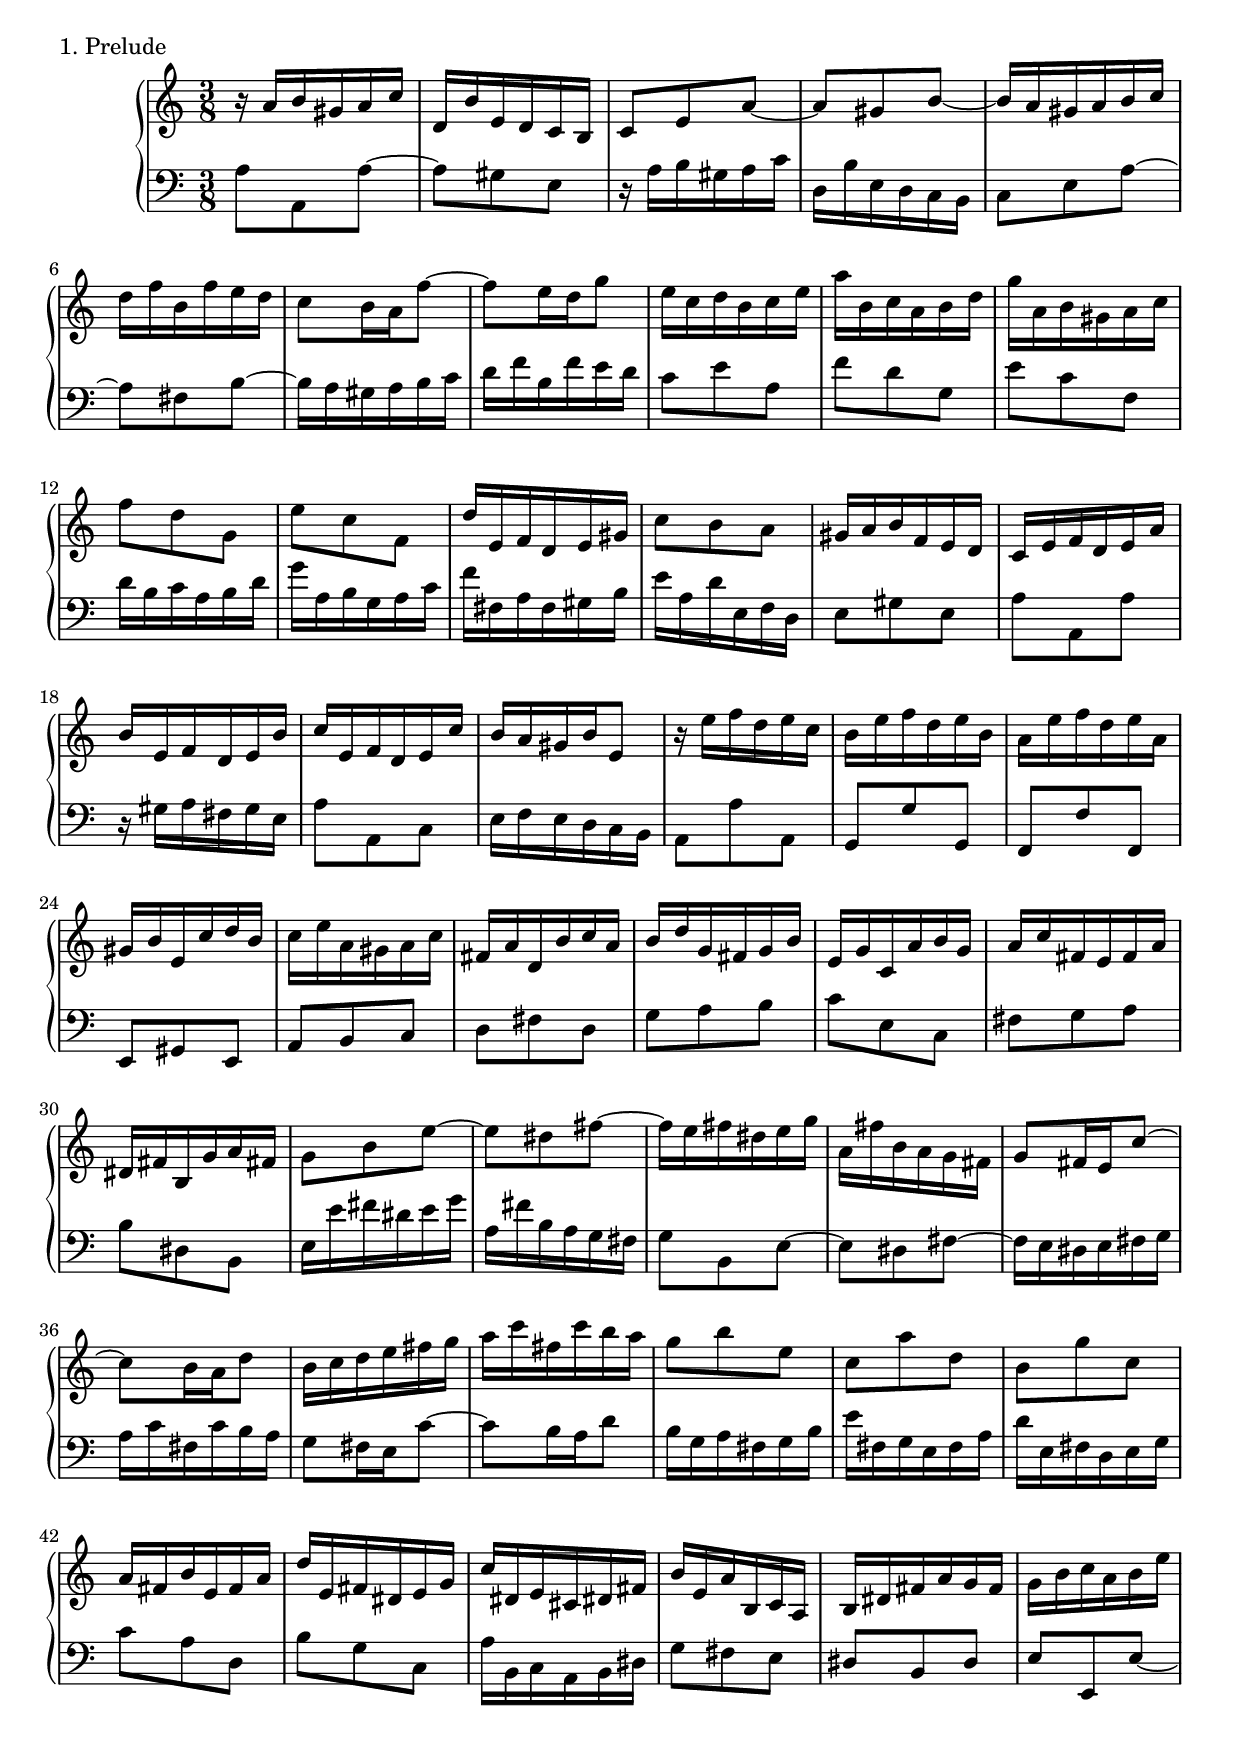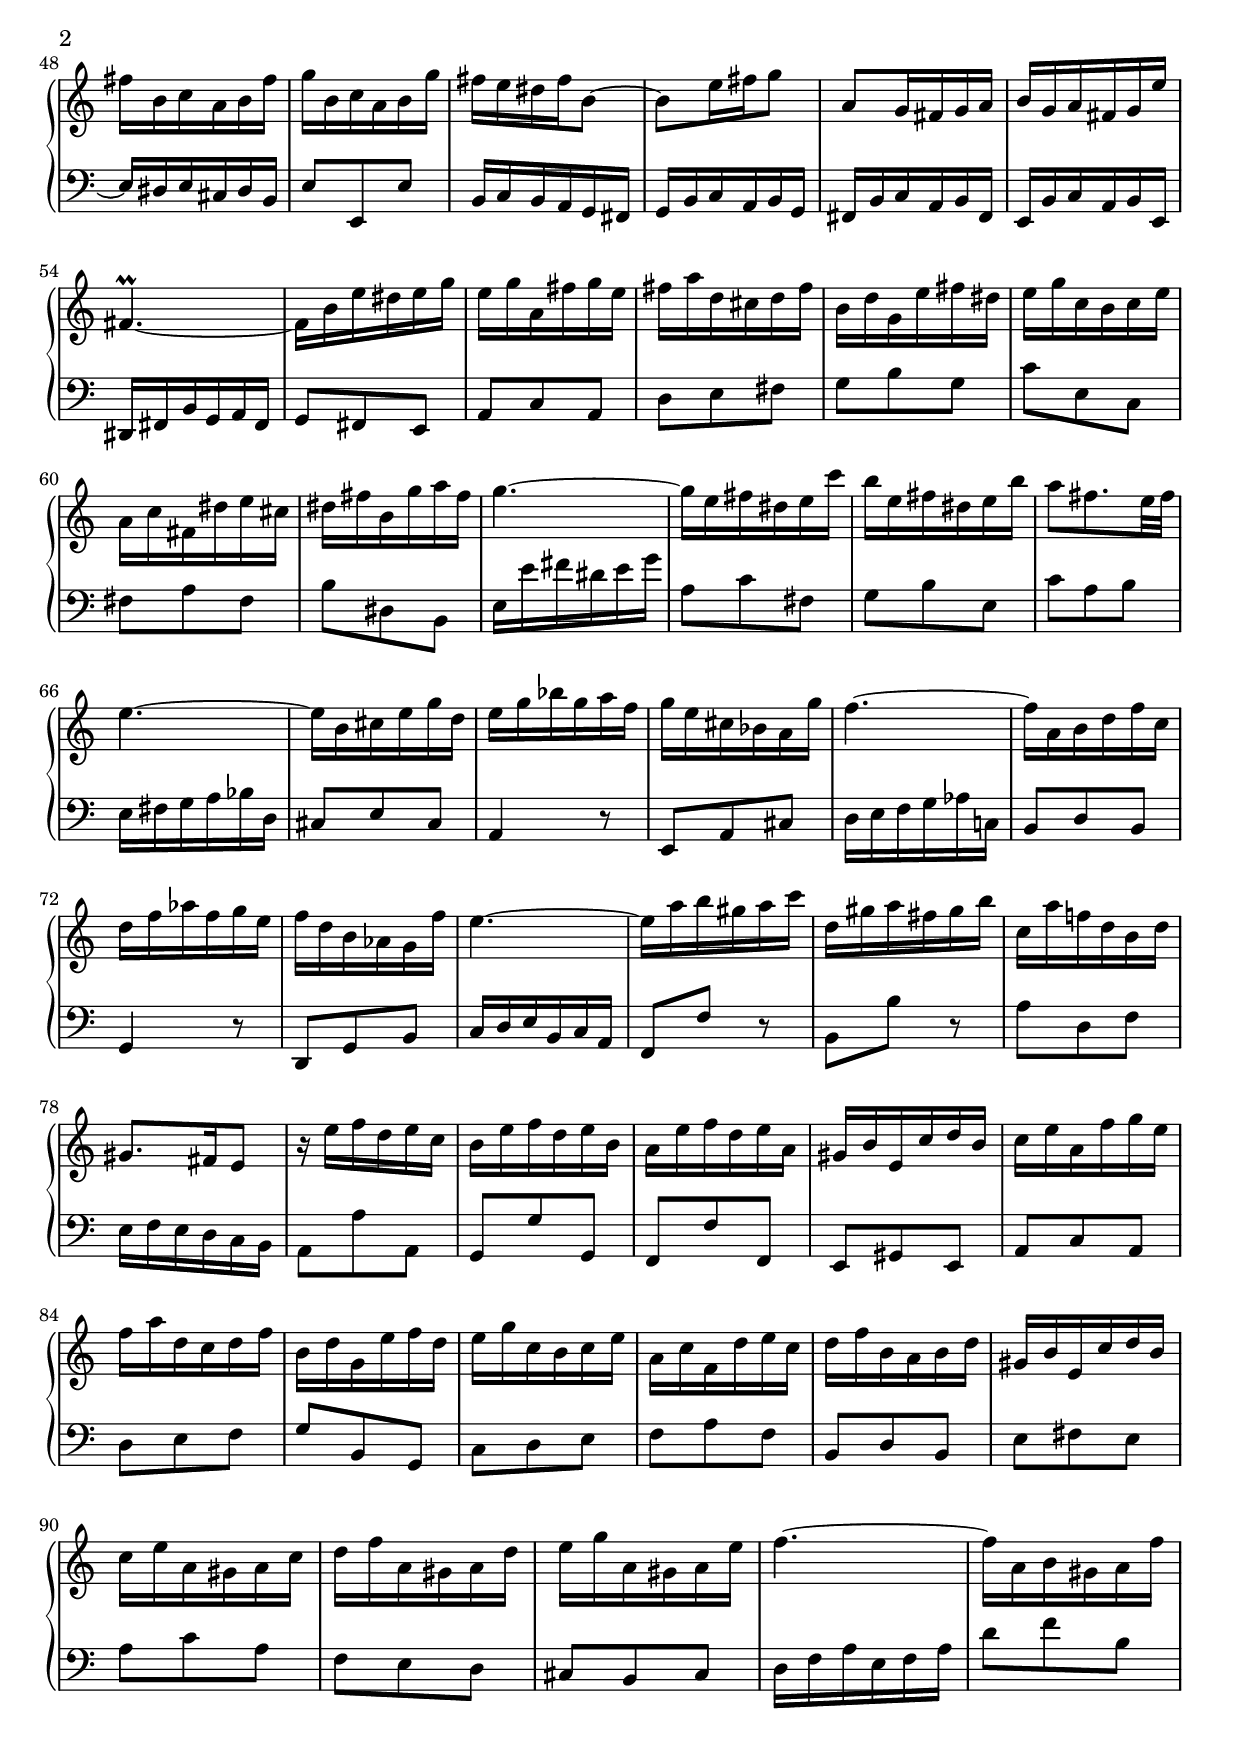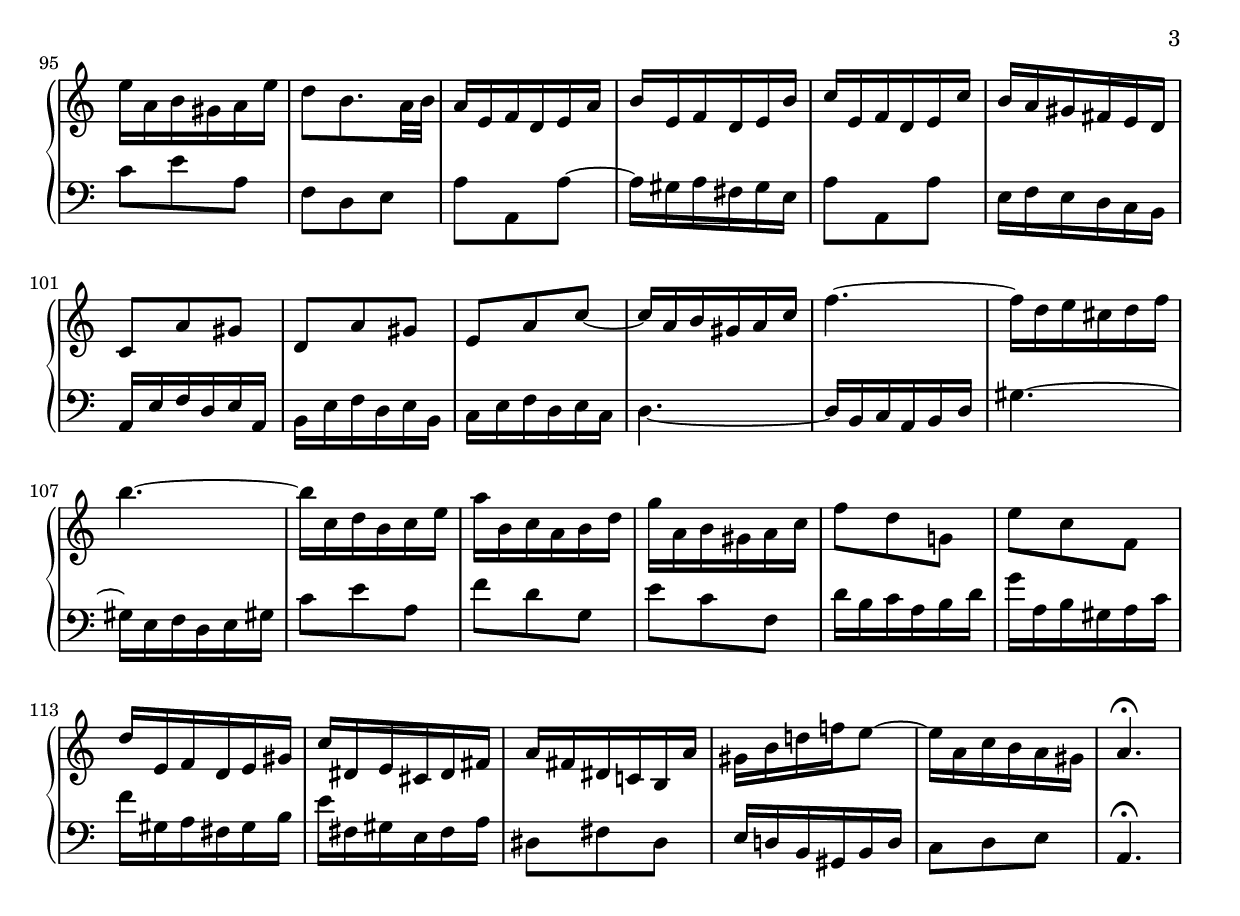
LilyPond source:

\include "english.ly"

upper = \relative c'
{
  \clef treble 
  \key a \minor
  \time 3/8

  r16 a' b gs a c      | % 1
  d,16 b' e, d c b     | % 2
  c8 e a ~             | % 3
  a8 gs b ~            | % 4
  b16 a gs a b c       | % 5
  d16 f b, f' e d      | % 6
  c8 b16 a f'8 ~       | % 7

  f8 e16 d g8          | % 8
  e16 c d b c e        | % 9
  a16 b, c a b d       | % 10
  g16 a, b gs a c      | % 11
  f8 d g,              | % 12
  e'8 c f,             | % 13
  d'16 e, f d e gs     | % 14
  c8 b a               | % 15

  gs16 a b f e d       | % 16
  c16 e f d e a        | % 17
  b16e, f d e b'       | % 18
  c16 e, f d e c'      | % 19
  b16 a gs b e,8       | % 20
  r16 e' f d e c       | % 21
  b16 e f d e b        | % 22
  a e' f d e a,        | % 23

  gs16 b e, c' d b     | % 24
  c16 e a, gs a c      | % 25
  fs,16 a d, b' c a    | % 26
  b16 d g, fs g b      | % 27
  e,16 g c, a' b g     | % 28
  a16 c fs, e fs a     | % 29
  ds,16 fs b, g' a fs! | % 30
  g8 b e ~             | % 31

  e8 ds fs ~           | % 32
  fs16 e fs ds e g     | % 33
  a,16 fs' b, a g fs   | % 34
  g8 fs16 e c'8 ~      | % 35
  c8 b16 a d8          | % 36
  b16 c d e fs g       | % 37
  a16 c fs, c' b a     | % 38
  g8 b e,              | % 39

  c8 a' d,             | % 40
  b8 g' c,             | % 41
  a16 fs b e, fs a     | % 42
  d16 e, fs ds e g     | % 43
  c16 ds, e cs ds! fs  | % 44
  b16 e, a b, c a      | % 45
  b16 ds fs a g fs     | % 46
  g16 b c a b e        | % 47

  fs16 b, c a b fs'    | % 48
  g16 b, c a b g'      | % 49
  fs16 e ds fs b,8 ~   | % 50
  b8 e16 fs g8         | % 51
  a,8 g16 fs g a       | % 52
  b16 g a fs g e'      | % 53
  fs,4. \prall ~       | % 54
  fs16 b e ds e g      | % 55

  e16 g a, fs' g e     | % 56
  fs16 a d, cs d fs    | % 57
  b,16 d g, e' fs ds   | % 58
  e16 g c, b c e       | % 59
  a,16 c fs, ds' e cs  | % 60
  ds16 fs b, g' a fs   | % 61
  g4. ~                | % 62
  g16 e fs ds e c'     | % 63

  b16 e, fs ds e b'    | % 64
  a8 fs8. e32 fs       | % 65
  e4. ~                | % 66
  e16 b cs e g d       | % 67
  e16 g bf g a f       | % 68
  g16 e cs bf a g'     | % 69
  f4. ~                | % 70
  f16 a, b d f c       | % 71

  d16 f af f g e       | % 72
  f16 d b af g f'      | % 73
  e4. ~                | % 74
  e16 a b gs a c       | % 75
  d,16 gs a fs gs b    | % 76
  c,16 a' f! d b d     | % 77
  gs,8. fs16 e8        | % 78
  r16 e' f d e c       | % 79

  b16 e f d e b        | % 80
  a e' f d e a,        | % 81
  gs16 b e, c' d b     | % 82
  c16 e a, f' g e      | % 83
  f16 a d, c d f       | % 84
  b, d g, e' f d       | % 85
  e16 g c, b c e       | % 86
  a,16 c f, d' e c     | % 87

  d16 f b, a b d       | % 88
  gs,16 b e, c' d b    | % 89
  c16 e a, gs a c      | % 90
  d16 f a, gs a d      | % 91
  e16 g a, gs a e'     | % 92
  f4. ~                | % 93
  f16 a, b gs a f'     | % 94
  e a, b gs a e'       | % 95

  d8 b8. a32 b         | % 96
  a16 e f d e a        | % 97
  b16 e, f d e b'      | % 98
  c16 e, f d e c'      | % 99
  b16 a gs fs e d      | % 100
  c8 a' gs             | % 101
  d8 a' gs             | % 102
  e8 a c ~             | % 103

  c16 a b gs a c       | % 104
  f4. ~                | % 105
  f16 d e cs d f       | % 106
  b4. ~                | % 107
  b16 c, d b c e       | % 108
  a16 b, c a b d       | % 109
  g16 a, b gs a c      | % 110

  f8 d g,!             | % 111
  e' c f,              | % 112
  d'16 e, f d e gs     | % 113
  c16 ds, e cs ds fs   | % 114
  a16 fs ds c! b a'    | % 115
  gs16 b d! f! e8 ~    | % 116
  e16 a, c b a gs      | % 117
  a4. \fermata         | % 118
}

lower =
{
  \clef bass
  \key a \minor
  \time 3/8

  a8 a, a ~ 	       	 | % 1
  a gs e    	       	 | % 2
  r16 a b gs a c'      	 | % 3
  d16 b e d c b,       	 | % 4
  c8 e a ~             	 | % 5
  a8 fs b ~            	 | % 6
  b16 a gs a b c'      	 | % 7

  d'16 f' b f' e' d'   	 | % 8
  c'8 e' a             	 | % 9
  f'8 d' g             	 | % 10
  e'8 c' f             	 | % 11
  d'16 b c' a b d'     	 | % 12
  g'16 a b g a c'      	 | % 13
  f'16 fs a fs gs b    	 | % 14
  e'16 a d' e f d      	 | % 15

  e8 gs e              	 | % 16
  a a, a               	 | % 17
  r16 gs a fs gs e     	 | % 18 the rest is missing in the source
  a8 a, c              	 | % 19
  e16 f e d c b,       	 | % 20
  a,8 a a,             	 | % 21
  g,8 g g,             	 | % 22
  f,8 f f,             	 | % 23

  e,8 gs, e,           	 | % 24
  a,8 b, c             	 | % 25
  d8 fs d              	 | % 26
  g8 a b               	 | % 27
  c'8 e c              	 | % 28
  fs8 g a              	 | % 29
  b8 ds b,             	 | % 30
  e16 e' fs' ds' e' g' 	 | % 31

  a16 fs' b a g fs     	 | % 32
  g8 b, e ~            	 | % 33
  e8 ds fs ~           	 | % 34
  fs16 e ds e fs g     	 | % 35
  a16 c' fs c' b a     	 | % 36
  g8 fs16 e c'8 ~      	 | % 37
  c'8 b16 a d'8        	 | % 38
  b16 g a fs g b       	 | % 39

  e'16 fs g e fs a     	 | % 40
  d'16 e fs d e g      	 | % 41
  c'8 a d              	 | % 42
  b8 g c               	 | % 43
  a16 b, c a, b, ds    	 | % 44
  g8 fs e              	 | % 45
  ds8 b, ds            	 | % 46
  e8 e, e ~            	 | % 47

  e16 ds e cs ds b,    	 | % 48
  e8 e, e              	 | % 49
  b,16 c b, a, g, fs,  	 | % 50
  g,16 b, c a, b, g,   	 | % 51
  fs,16 b, c a, b, fs,	 | % 52
  e,16 b, c a, b, e,     | % 53
  ds,16 fs, b, g, a, fs, | % 54
  g,8 fs, e,             | % 55

  a,8 c a,               | % 56
  d8 e fs                | % 57
  g8 b g                 | % 58
  c'8 e c                | % 59
  fs8 a fs               | % 60
  b8 ds b,               | % 61
  e16 e' fs' ds' e' g'   | % 62
  a8 c' fs               | % 63

  g8 b e                 | % 64
  c'8 a b                | % 65
  e16 fs g a bf d        | % 66
  cs8 e cs               | % 67
  a,4 r8                 | % 68
  e,8 a, cs              | % 69
  d16 e f g af c!        | % 70
  b,8 d b,               | % 71

  g,4 r8                 | % 72
  d,8 g, b,              | % 73
  c16 d e b, c a,        | % 74
  f,8 f r                | % 75
  b,8 b r                | % 76
  a8 d f                 | % 77
  e16 f e d c b,         | % 78
  a,8 a a,               | % 79

  g,8 g g,               | % 80
  f,8 f f,               | % 81
  e,8 gs, e,             | % 82
  a,8 c a,               | % 83
  d8 e f                 | % 84
  g8 b, g,               | % 85
  c8 d e                 | % 86
  f8 a f                 | % 87

  b,8 d b,               | % 88
  e8 fs e                | % 89
  a8 c' a                | % 90
  f8 e d                 | % 91
  cs8 b, cs              | % 92
  d16 f a e f a          | % 93
  d'8 f' b               | % 94
  c'8 e' a               | % 95

  f8 d e                 | % 96
  a8 a, a ~              | % 97
  a16 gs a fs gs e       | % 98
  a8 a, a                | % 99
  e16 f e d c b,         | % 100
  a,16 e f d e a,        | % 101
  b,16 e f d e b,        | % 102
  c16 e f d e c          | % 103

  d4. ~                  | % 104
  d16 b, c a, b, d       | % 105
  gs4. ~                 | % 106
  gs16 e f d e gs        | % 107
  c'8 e' a               | % 108
  f'8 d' g               | % 109
  e'8 c' f               | % 110

  d'16 b c' a b d'       | % 111
  g'16 a b gs a c'       | % 112
  f'16 gs a fs gs b      | % 113
  e'16 fs gs e fs a      | % 114
  ds8 fs ds              | % 115
  e16 d! b, gs, b, d     | % 116
  c8 d e                 | % 117
  a,4. \fermata          | % 118
}

\score 
{
  \new PianoStaff 
  <<
    \new Staff = "upper" \upper
    \new Staff = "lower" \lower
  >>
  
  \layout { }
  \header { piece = "1. Prelude" }
  \midi   { }
}
